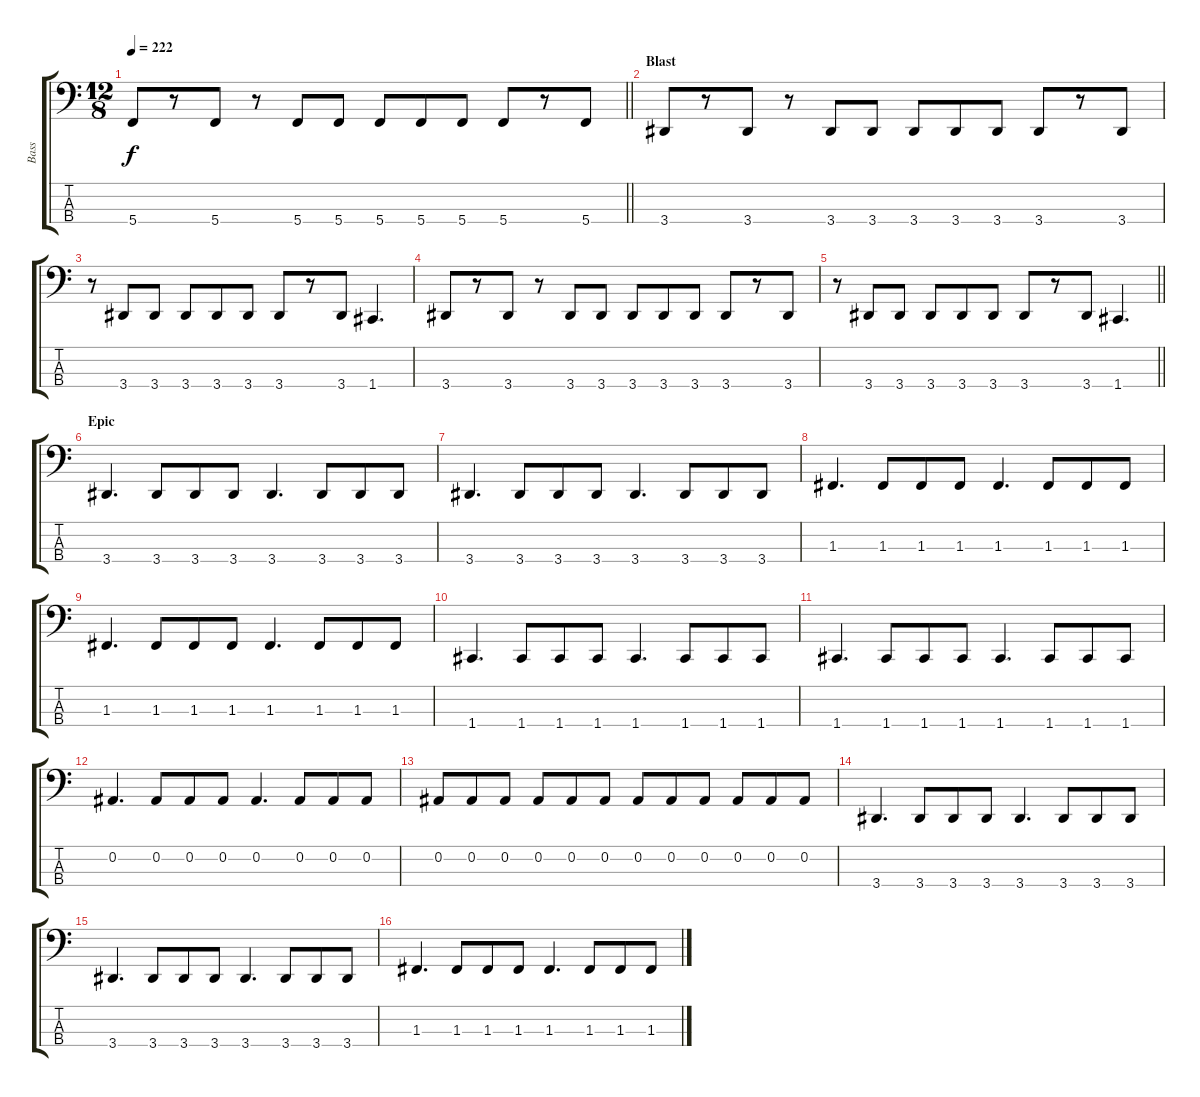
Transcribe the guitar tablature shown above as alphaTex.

\track ("Bass" "Bass") {instrument electricbasspick}
\staff {score tabs}
\tuning (Eb2 Bb1 F1 C1) {hide}
\ts (12 8)
\tempo 222
\clef f4
\barLineRight lightlight
\ks c
5.4.8{dy f} r.8 5.4.8 r.8 5.4.8 5.4.8 5.4.8 5.4.8 5.4.8 5.4.8 r.8 5.4.8 |
\section ("" "Blast")
3.4.8 r.8 3.4.8 r.8 3.4.8 3.4.8 3.4.8 3.4.8 3.4.8 3.4.8 r.8 3.4.8 |
r.8 3.4.8 3.4.8 3.4.8 3.4.8 3.4.8 3.4.8 r.8 3.4.8 1.4.4{d} |
3.4.8 r.8 3.4.8 r.8 3.4.8 3.4.8 3.4.8 3.4.8 3.4.8 3.4.8 r.8 3.4.8 |
\barLineRight lightlight
r.8 3.4.8 3.4.8 3.4.8 3.4.8 3.4.8 3.4.8 r.8 3.4.8 1.4.4{d} |
\section ("" "Epic")
3.4.4{d} 3.4.8 3.4.8 3.4.8 3.4.4{d} 3.4.8 3.4.8 3.4.8 |
3.4.4{d} 3.4.8 3.4.8 3.4.8 3.4.4{d} 3.4.8 3.4.8 3.4.8 |
1.3.4{d} 1.3.8 1.3.8 1.3.8 1.3.4{d} 1.3.8 1.3.8 1.3.8 |
1.3.4{d} 1.3.8 1.3.8 1.3.8 1.3.4{d} 1.3.8 1.3.8 1.3.8 |
1.4.4{d} 1.4.8 1.4.8 1.4.8 1.4.4{d} 1.4.8 1.4.8 1.4.8 |
1.4.4{d} 1.4.8 1.4.8 1.4.8 1.4.4{d} 1.4.8 1.4.8 1.4.8 |
0.2.4{d} 0.2.8 0.2.8 0.2.8 0.2.4{d} 0.2.8 0.2.8 0.2.8 |
0.2.8 0.2.8 0.2.8 0.2.8 0.2.8 0.2.8 0.2.8 0.2.8 0.2.8 0.2.8 0.2.8 0.2.8 |
3.4.4{d} 3.4.8 3.4.8 3.4.8 3.4.4{d} 3.4.8 3.4.8 3.4.8 |
3.4.4{d} 3.4.8 3.4.8 3.4.8 3.4.4{d} 3.4.8 3.4.8 3.4.8 |
1.3.4{d} 1.3.8 1.3.8 1.3.8 1.3.4{d} 1.3.8 1.3.8 1.3.8
